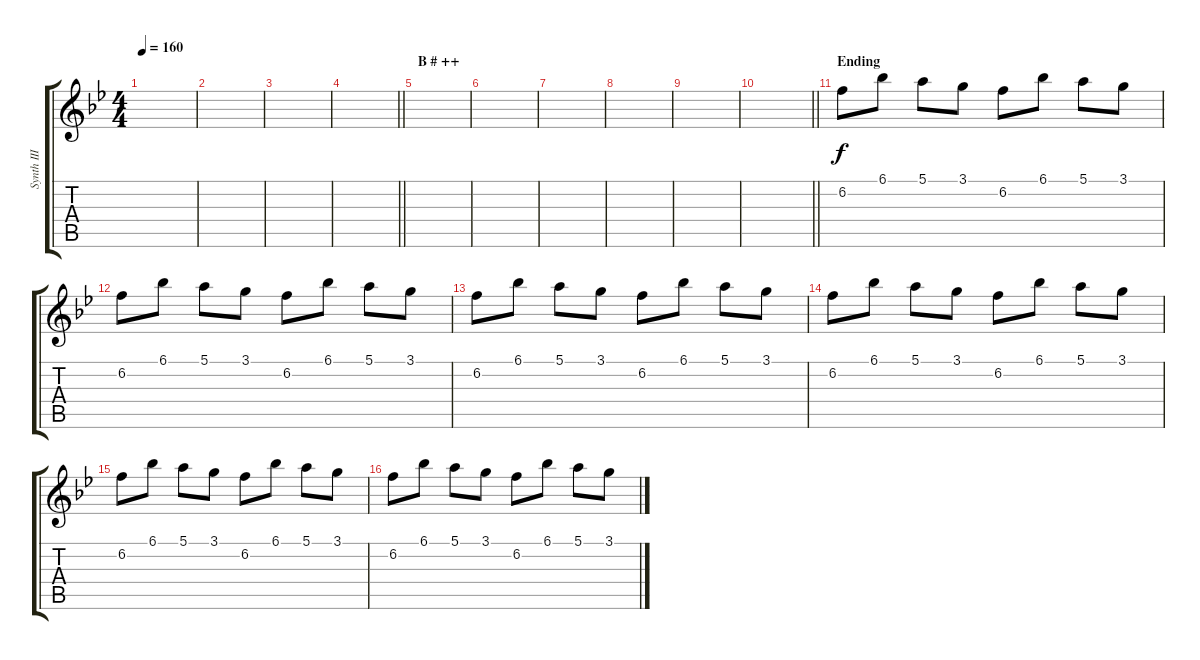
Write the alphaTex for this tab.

\track ("Synth III (Kotobuki Tsumugi)" "Synth III ") {instrument lead2sawtooth}
\staff {score tabs}
\tuning (E5 B4 G4 D4 A3 E3) {hide}
\ts (4 4)
\tempo 160
\clef g2
\ks bb
|
|
|
\barLineRight lightlight
|
\section ("" "B # ++")
|
|
|
|
|
\barLineRight lightlight
|
\section ("" "Ending")
6.2.8 6.1.8 5.1.8 3.1.8 6.2.8 6.1.8 5.1.8 3.1.8 |
6.2.8 6.1.8 5.1.8 3.1.8 6.2.8 6.1.8 5.1.8 3.1.8 |
6.2.8 6.1.8 5.1.8 3.1.8 6.2.8 6.1.8 5.1.8 3.1.8 |
6.2.8 6.1.8 5.1.8 3.1.8 6.2.8 6.1.8 5.1.8 3.1.8 |
6.2.8 6.1.8 5.1.8 3.1.8 6.2.8 6.1.8 5.1.8 3.1.8 |
6.2.8 6.1.8 5.1.8 3.1.8 6.2.8 6.1.8 5.1.8 3.1.8
